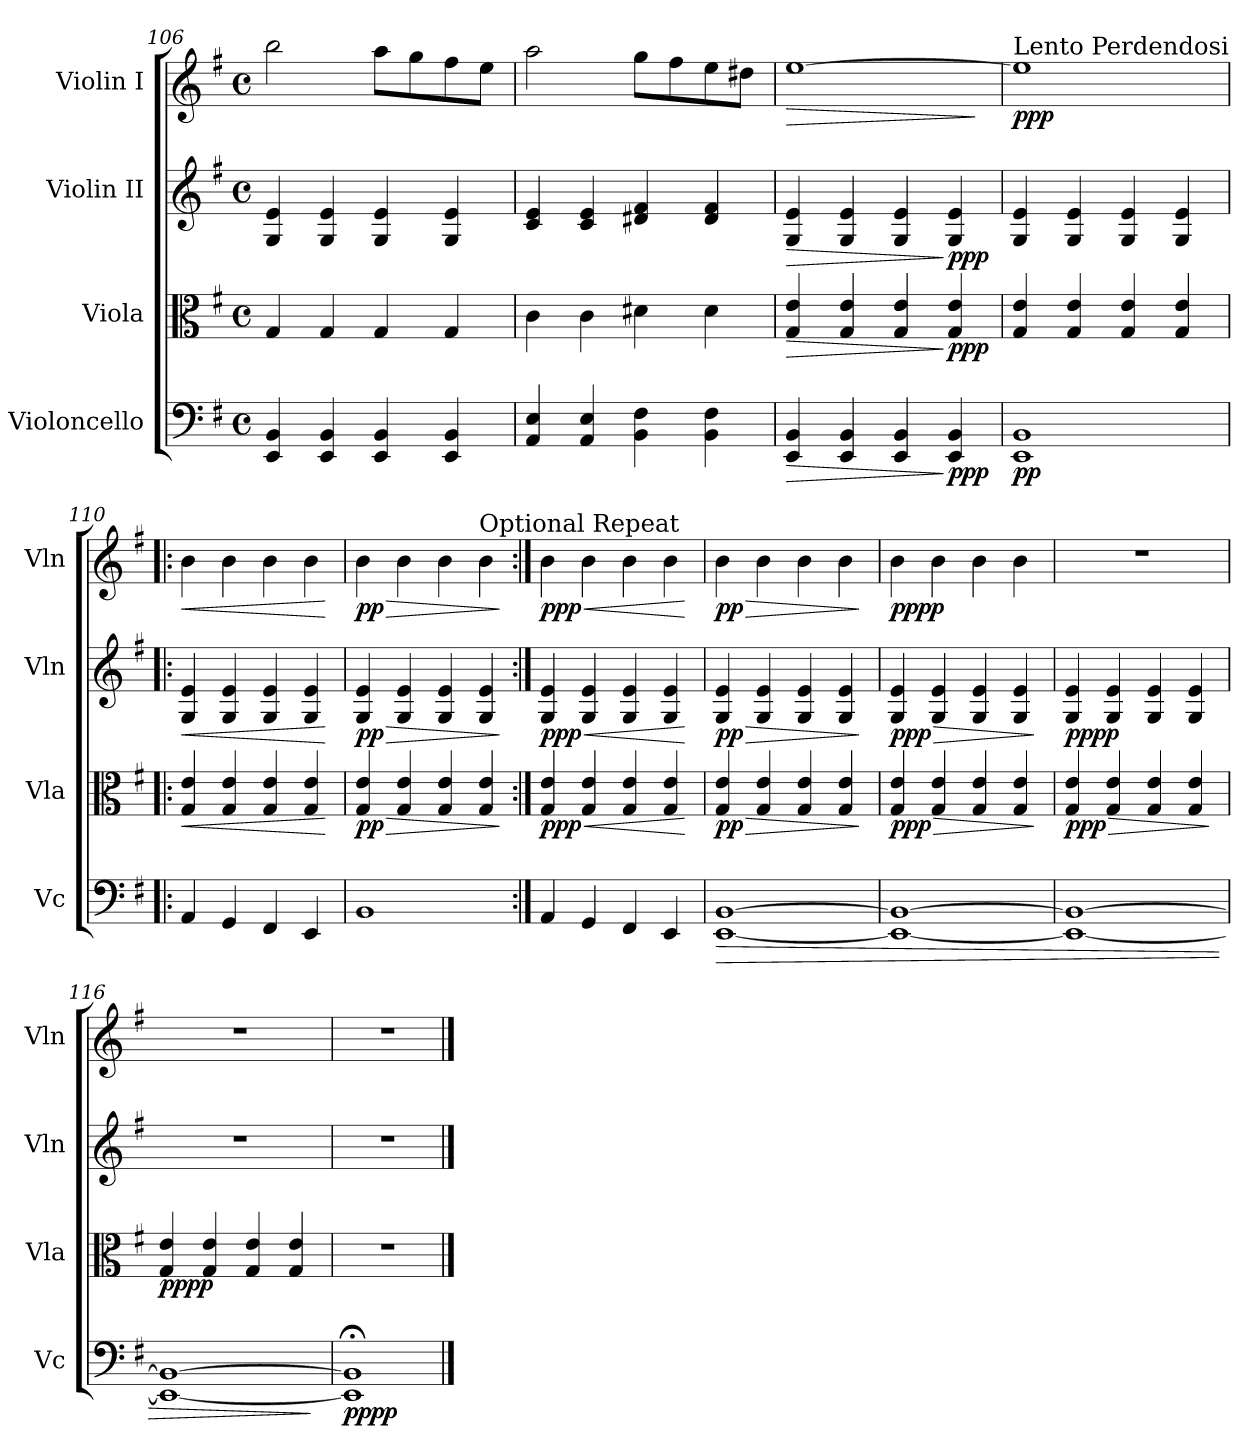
**kern	**dynam	**kern	**dynam	**kern	**dynam	**kern	**dynam
*part4	*part4	*part3	*part3	*part2	*part2	*part1	*part1
*staff4	*staff4	*staff3	*staff3	*staff2	*staff2	*staff1	*staff1
*I"Violoncello	*	*I"Viola	*	*I"Violin II	*	*I"Violin I	*
*I'Vc	*	*I'Vla	*	*I'Vln	*	*I'Vln	*
*clefF4	*	*clefC3	*	*clefG2	*	*clefG2	*
*k[f#]	*	*k[f#]	*	*k[f#]	*	*k[f#]	*
*M4/4	*	*M4/4	*	*M4/4	*	*M4/4	*
*met(c)	*	*met(c)	*	*met(c)	*	*met(c)	*
=106	=106	=106	=106	=106	=106	=106	=106
4EE/ 4BB/	.	4G/	.	4G/ 4e/	.	2bb\	.
4EE/ 4BB/	.	4G/	.	4G/ 4e/	.	.	.
4EE/ 4BB/	.	4G/	.	4G/ 4e/	.	8aa\L	.
.	.	.	.	.	.	8gg\	.
4EE/ 4BB/	.	4G/	.	4G/ 4e/	.	8ff#\	.
.	.	.	.	.	.	8ee\J	.
=107	=107	=107	=107	=107	=107	=107	=107
4AA/ 4E/	.	4c\	.	4c/ 4e/	.	2aa\	.
4AA/ 4E/	.	4c\	.	4c/ 4e/	.	.	.
4BB\ 4F#\	.	4d#X\	.	4d#X/ 4f#/	.	8gg\L	.
.	.	.	.	.	.	8ff#\	.
4BB\ 4F#\	.	4d#\	.	4d#/ 4f#/	.	8ee\	.
.	.	.	.	.	.	8dd#X\J	.
=108	=108	=108	=108	=108	=108	=108	=108
!	!LO:HP:b	!	!LO:HP:b	!	!LO:HP:b	!	!LO:HP:b
4EE/ 4BB/	>	4G/ 4e/	>	4G/ 4e/	>	[1ee	>
4EE/ 4BB/	.	4G/ 4e/	.	4G/ 4e/	.	.	.
4EE/ 4BB/	.	4G/ 4e/	.	4G/ 4e/	.	.	.
!	!LO:DY:n=1:b	!	!LO:DY:n=1:b	!	!LO:DY:n=1:b	!	!
4EE/ 4BB/	] ppp	4G/ 4e/	] ppp	4G/ 4e/	] ppp	.	.
.	.	.	.	.	.	.	]
=109	=109	=109	=109	=109	=109	=109	=109
!	!	!	!	!	!	!LO:TX:a:t=Lento Perdendosi	!
!	!LO:DY:b	!	!	!	!	!	!LO:DY:b
1EE 1BB	pp	4G/ 4e/	.	4G/ 4e/	.	1ee]	ppp
.	.	4G/ 4e/	.	4G/ 4e/	.	.	.
.	.	4G/ 4e/	.	4G/ 4e/	.	.	.
.	.	4G/ 4e/	.	4G/ 4e/	.	.	.
=110!|:	=110!|:	=110!|:	=110!|:	=110!|:	=110!|:	=110!|:	=110!|:
!	!	!	!LO:HP:b	!	!LO:HP:b	!	!LO:HP:b
4AA/	.	4G/ 4e/	<	4G/ 4e/	<	4b\	<
4GG/	.	4G/ 4e/	.	4G/ 4e/	.	4b\	.
4FF#/	.	4G/ 4e/	.	4G/ 4e/	.	4b\	.
4EE/	.	4G/ 4e/	.	4G/ 4e/	.	4b\	.
.	.	.	[	.	[	.	[
!!LO:LB:g=z
=111	=111	=111	=111	=111	=111	=111	=111
!	!	!	!LO:HP:b	!	!LO:HP:b	!	!LO:HP:b
!	!	!	!LO:DY:n=1:b	!	!LO:DY:n=1:b	!	!LO:DY:n=1:b
1BB	.	4G/ 4e/	> pp	4G/ 4e/	> pp	4b\	> pp
.	.	4G/ 4e/	.	4G/ 4e/	.	4b\	.
.	.	4G/ 4e/	.	4G/ 4e/	.	4b\	.
!	!	!	!	!	!	!LO:TX:t=Optional Repeat	!
.	.	4G/ 4e/	.	4G/ 4e/	.	4b\	.
.	.	.	]	.	]	.	]
=112:|!	=112:|!	=112:|!	=112:|!	=112:|!	=112:|!	=112:|!	=112:|!
!	!	!	!LO:HP:b	!	!LO:HP:b	!	!LO:HP:b
!	!	!	!LO:DY:n=1:b	!	!LO:DY:n=1:b	!	!LO:DY:n=1:b
4AA/	.	4G/ 4e/	< ppp	4G/ 4e/	< ppp	4b\	< ppp
4GG/	.	4G/ 4e/	.	4G/ 4e/	.	4b\	.
4FF#/	.	4G/ 4e/	.	4G/ 4e/	.	4b\	.
4EE/	.	4G/ 4e/	.	4G/ 4e/	.	4b\	.
.	.	.	[	.	[	.	[
=113	=113	=113	=113	=113	=113	=113	=113
!	!LO:HP:b	!	!LO:HP:b	!	!LO:HP:b	!	!LO:HP:b
!	!	!	!LO:DY:n=1:b	!	!LO:DY:n=1:b	!	!LO:DY:n=1:b
[1EE [1BB	>	4G/ 4e/	> pp	4G/ 4e/	> pp	4b\	> pp
.	.	4G/ 4e/	.	4G/ 4e/	.	4b\	.
.	.	4G/ 4e/	.	4G/ 4e/	.	4b\	.
.	.	4G/ 4e/	.	4G/ 4e/	.	4b\	.
.	.	.	]	.	]	.	]
=114	=114	=114	=114	=114	=114	=114	=114
!	!	!	!LO:HP:b	!	!LO:HP:b	!	!
!	!	!	!LO:DY:n=1:b	!	!LO:DY:n=1:b	!	!LO:DY:b
1EE_ 1BB_	.	4G/ 4e/	> ppp	4G/ 4e/	> ppp	4b\	pppp
.	.	4G/ 4e/	.	4G/ 4e/	.	4b\	.
.	.	4G/ 4e/	.	4G/ 4e/	.	4b\	.
.	.	4G/ 4e/	.	4G/ 4e/	.	4b\	.
.	.	.	]	.	]	.	.
=115	=115	=115	=115	=115	=115	=115	=115
!	!	!	!LO:HP:b	!	!	!	!
!	!	!	!LO:DY:n=1:b	!	!LO:DY:b	!	!
1EE_ 1BB_	.	4G/ 4e/	> ppp	4G/ 4e/	pppp	1r	.
.	.	4G/ 4e/	.	4G/ 4e/	.	.	.
.	.	4G/ 4e/	.	4G/ 4e/	.	.	.
.	.	4G/ 4e/	.	4G/ 4e/	.	.	.
.	.	.	]	.	.	.	.
=116	=116	=116	=116	=116	=116	=116	=116
!	!	!	!LO:DY:b	!	!	!	!
1EE_ 1BB_	.	4G/ 4e/	pppp	1r	.	1r	.
.	.	4G/ 4e/	.	.	.	.	.
.	.	4G/ 4e/	.	.	.	.	.
.	.	4G/ 4e/	.	.	.	.	.
.	]	.	.	.	.	.	.
=117	=117	=117	=117	=117	=117	=117	=117
!	!LO:DY:b	!	!	!	!	!	!
1EE];< 1BB];<	pppp	1r	.	1r	.	1r	.
==	==	==	==	==	==	==	==
*-	*-	*-	*-	*-	*-	*-	*-
